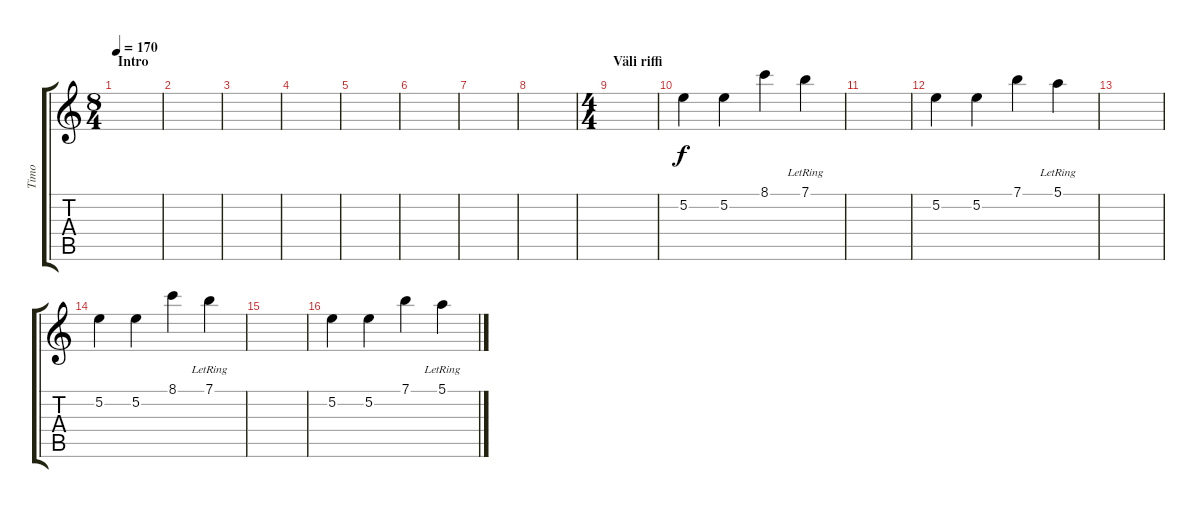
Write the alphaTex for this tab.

\track ("Timo" "Timo") {instrument acousticguitarnylon}
\staff {score tabs}
\tuning (E4 B3 G3 D3 A2 D2) {hide}
\ts (8 4)
\section ("" "Intro")
\tempo 170
\clef g2
\ks c
|
|
|
|
|
|
|
|
\ts (4 4)
\section ("" "Väli riffi")
|
5.2.4 5.2.4 8.1.4 7.1{lr}.4 |
|
5.2.4 5.2.4 7.1.4 5.1{lr}.4 |
|
5.2.4 5.2.4 8.1.4 7.1{lr}.4 |
|
5.2.4 5.2.4 7.1.4 5.1{lr}.4
